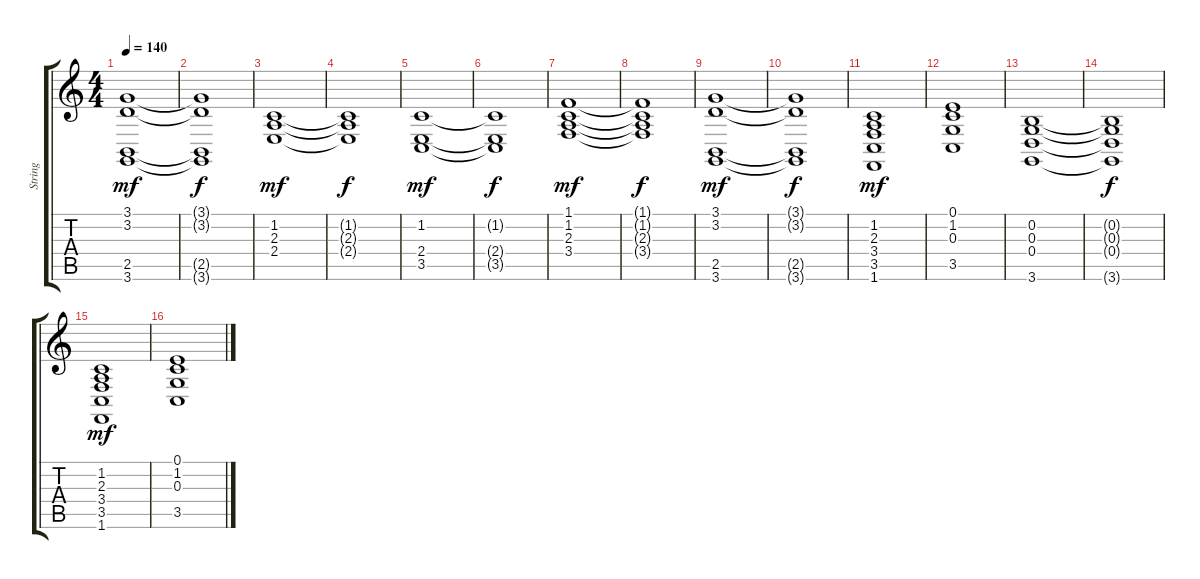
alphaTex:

\track ("String" "String") {instrument stringensemble2}
\staff {score tabs}
\tuning (E4 B3 G3 D3 A2 E2) {hide}
\ts (4 4)
\tempo 140
\clef g2
\ks c
(3.1 3.2 2.5 3.6).1{dy mf} |
(3.1{t} 3.2{t} 2.5{t} 3.6{t}).1{dy f} |
(1.2 2.3 2.4).1{dy mf} |
(1.2{t} 2.3{t} 2.4{t}).1{dy f} |
(1.2 2.4 3.5).1{dy mf} |
(1.2{t} 2.4{t} 3.5{t}).1{dy f} |
(1.1 1.2 2.3 3.4).1{dy mf} |
(1.1{t} 1.2{t} 2.3{t} 3.4{t}).1{dy f} |
(3.1 3.2 2.5 3.6).1{dy mf} |
(3.1{t} 3.2{t} 2.5{t} 3.6{t}).1{dy f} |
(1.2 2.3 3.4 3.5 1.6).1{dy mf} |
(0.1 1.2 0.3 3.5).1 |
(0.2 0.3 0.4 3.6).1 |
(0.2{t} 0.3{t} 0.4{t} 3.6{t}).1{dy f} |
(1.2 2.3 3.4 3.5 1.6).1{dy mf} |
(0.1 1.2 0.3 3.5).1
